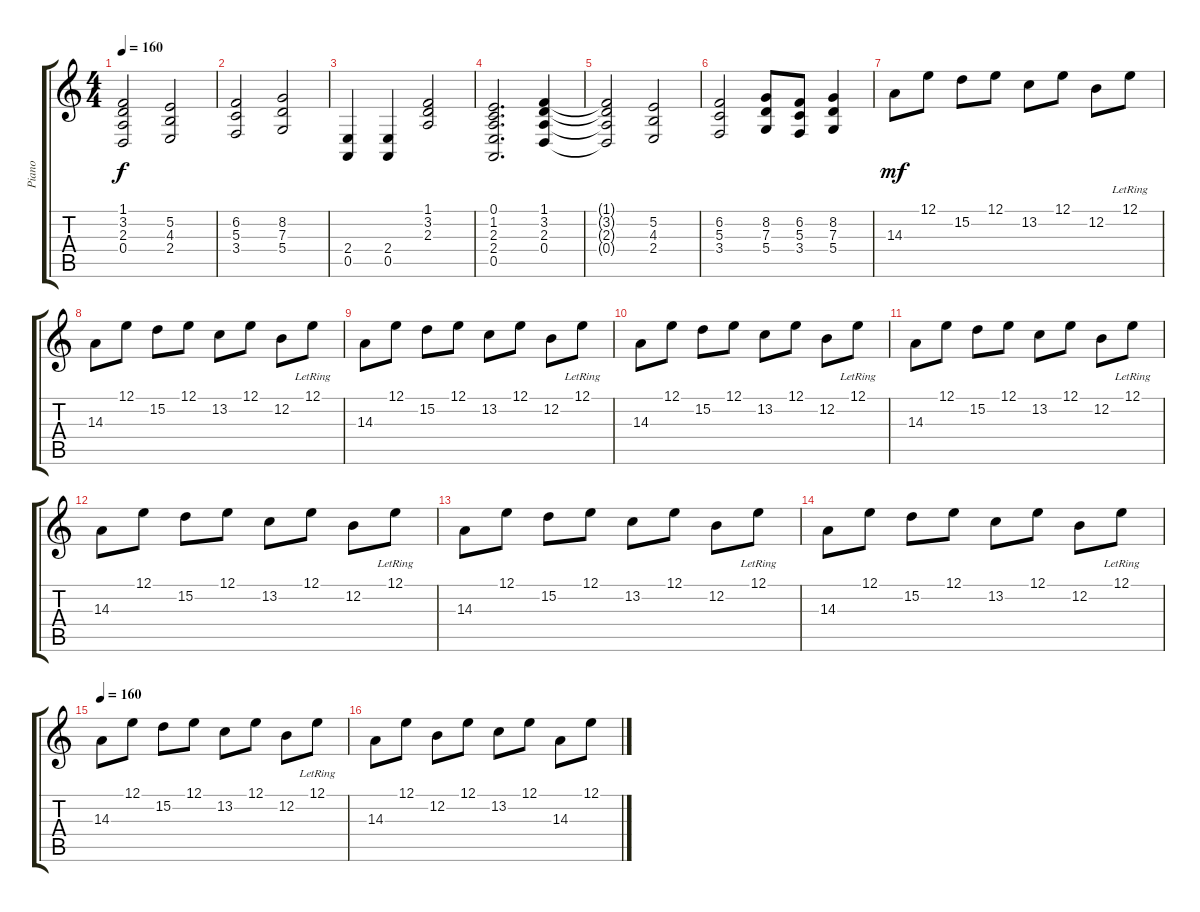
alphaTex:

\track ("Piano" "Piano") {instrument electricgrandpiano}
\staff {score tabs}
\tuning (E4 B3 G3 D3 A2 E2) {hide}
\ts (4 4)
\tempo 160
\clef g2
\ks c
(1.1{t} 3.2{t} 2.3{t} 0.4{t}).2{dy f} (5.2 4.3 2.4).2 |
(6.2 5.3 3.4).2 (8.2 7.3 5.4).2 |
(2.4 0.5).4 (2.4 0.5).4 (1.1 3.2 2.3).2 |
(0.1 1.2 2.3 2.4 0.5).2{d} (1.1 3.2 2.3 0.4).4 |
(1.1{t} 3.2{t} 2.3{t} 0.4{t}).2 (5.2 4.3 2.4).2 |
(6.2 5.3 3.4).2 (8.2 7.3 5.4).8 (6.2 5.3 3.4).8 (8.2 7.3 5.4).4 |
14.3.8{dy mf} 12.1.8 15.2.8 12.1.8 13.2.8 12.1.8 12.2.8 12.1{lr}.8 |
14.3.8 12.1.8 15.2.8 12.1.8 13.2.8 12.1.8 12.2.8 12.1{lr}.8 |
14.3.8 12.1.8 15.2.8 12.1.8 13.2.8 12.1.8 12.2.8 12.1{lr}.8 |
14.3.8 12.1.8 15.2.8 12.1.8 13.2.8 12.1.8 12.2.8 12.1{lr}.8 |
14.3.8 12.1.8 15.2.8 12.1.8 13.2.8 12.1.8 12.2.8 12.1{lr}.8 |
14.3.8 12.1.8 15.2.8 12.1.8 13.2.8 12.1.8 12.2.8 12.1{lr}.8 |
14.3.8 12.1.8 15.2.8 12.1.8 13.2.8 12.1.8 12.2.8 12.1{lr}.8 |
14.3.8 12.1.8 15.2.8 12.1.8 13.2.8 12.1.8 12.2.8 12.1{lr}.8 |
\tempo 160
14.3.8{instrument electricgrandpiano} 12.1.8 15.2.8 12.1.8 13.2.8 12.1.8 12.2.8 12.1{lr}.8 |
14.3.8 12.1.8 12.2.8 12.1.8 13.2.8 12.1.8 14.3.8 12.1.8
